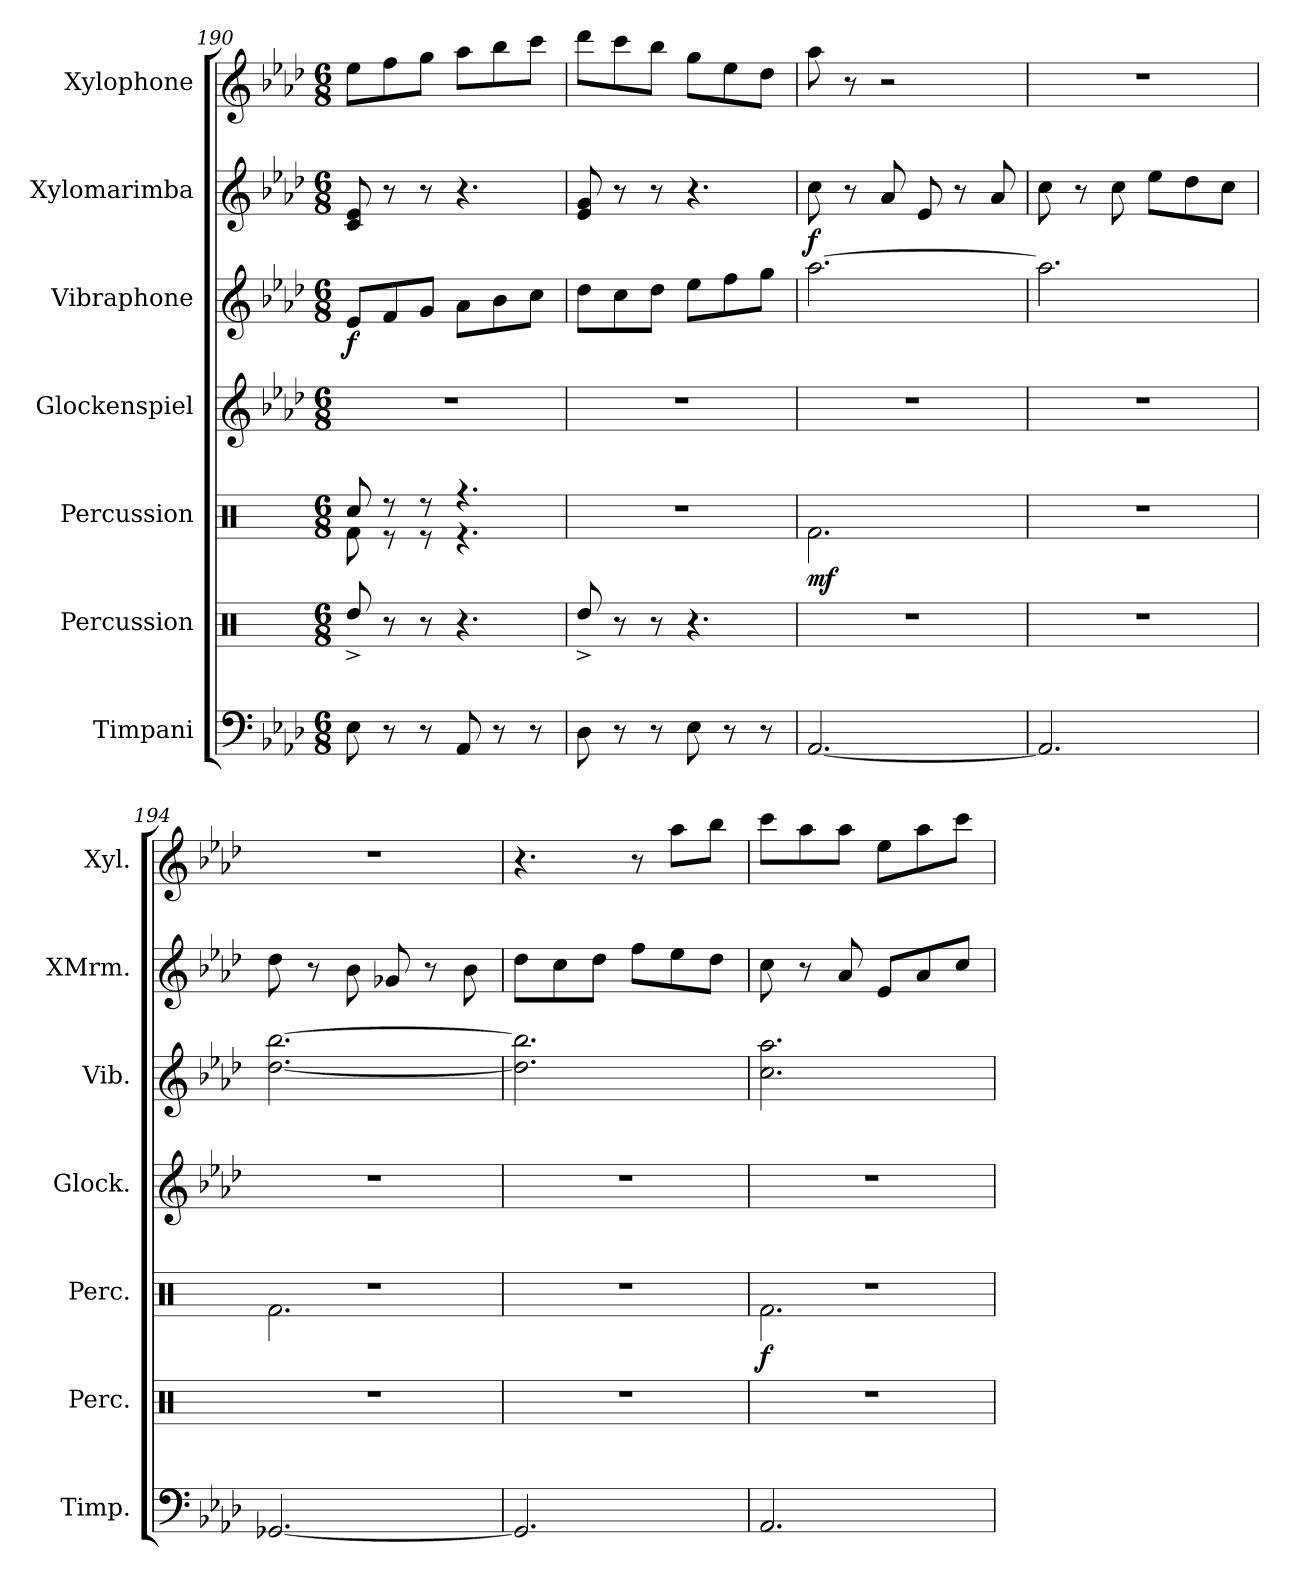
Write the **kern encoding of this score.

**kern	**kern	**kern	**dynam	**kern	**kern	**dynam	**kern	**dynam	**kern
*part7	*part6	*part5	*part5	*part4	*part3	*part3	*part2	*part2	*part1
*staff7	*staff6	*staff5	*staff5	*staff4	*staff3	*staff3	*staff2	*staff2	*staff1
*I"Timpani	*I"Percussion	*I"Percussion	*	*I"Glockenspiel	*I"Vibraphone	*	*I"Xylomarimba	*	*I"Xylophone
*I'Timp.	*I'Perc.	*I'Perc.	*	*I'Glock.	*I'Vib.	*	*I'XMrm.	*	*I'Xyl.
*clefF4	*clefX	*clefX	*	*clefG2	*clefG2	*	*clefG2	*	*clefG2
*	*	*	*	*ITrd-14c-24	*	*	*	*	*ITrd-7c-12
*k[b-e-a-d-]	*k[]	*k[]	*	*k[b-e-a-d-]	*k[b-e-a-d-]	*	*k[b-e-a-d-]	*	*k[b-e-a-d-]
*M6/8	*M6/8	*M6/8	*	*M6/8	*M6/8	*	*M6/8	*	*M6/8
=190	=190	=190	=190	=190	=190	=190	=190	=190	=190
*	*	*^	*	*	*	*	*	*	*
!	!	!	!	!	!	!	!LO:DY:b	!	!	!
8E-\	8Rdd^/	8Rcc/	8Rf\	.	2.r	8e-/L	f	8c/ 8e-/	.	8eee-\L
8r	8r	8r	8r	.	.	8f/	.	8r	.	8fff\
8r	8r	8r	8r	.	.	8g/J	.	8r	.	8ggg\J
8AA-/	4.r	4.r	4.r	.	.	8a-\L	.	4.r	.	8aaa-\L
8r	.	.	.	.	.	8b-\	.	.	.	8bbb-\
8r	.	.	.	.	.	8cc\J	.	.	.	8cccc\J
*	*	*v	*v	*	*	*	*	*	*	*
=191	=191	=191	=191	=191	=191	=191	=191	=191	=191
8D-\	8Rdd^/	2.r	.	2.r	8dd-\L	.	8e-/ 8g/	.	8dddd-\L
8r	8r	.	.	.	8cc\	.	8r	.	8cccc\
8r	8r	.	.	.	8dd-\J	.	8r	.	8bbb-\J
8E-\	4.r	.	.	.	8ee-\L	.	4.r	.	8ggg\L
8r	.	.	.	.	8ff\	.	.	.	8eee-\
8r	.	.	.	.	8gg\J	.	.	.	8ddd-\J
!!LO:PB:g=z
=192	=192	=192	=192	=192	=192	=192	=192	=192	=192
!!LO:REH:place=s1:a:B:fs=14:t=192
*	*	*	*	*	*	*	*	*	*MM240
!	!	!	!LO:DY:b	!	!	!	!	!LO:DY:b	!
[2.AA-/	2.r	2.Rf\	mf	2.r	[2.aa-\	.	8cc\	f	8aaa-\
.	.	.	.	.	.	.	8r	.	8r
.	.	.	.	.	.	.	8a-/	.	2r
.	.	.	.	.	.	.	8e-/	.	.
.	.	.	.	.	.	.	8r	.	.
.	.	.	.	.	.	.	8a-/	.	.
=193	=193	=193	=193	=193	=193	=193	=193	=193	=193
2.AA-/]	2.r	2.r	.	2.r	2.aa-\]	.	8cc\	.	2.r
.	.	.	.	.	.	.	8r	.	.
.	.	.	.	.	.	.	8cc\	.	.
.	.	.	.	.	.	.	8ee-\L	.	.
.	.	.	.	.	.	.	8dd-\	.	.
.	.	.	.	.	.	.	8cc\J	.	.
=194	=194	=194	=194	=194	=194	=194	=194	=194	=194
*	*	*^	*	*	*	*	*	*	*
[2.GG-X/	2.r	2.r	2.Rf\	.	2.r	[2.dd-\ [2.bb-\	.	8dd-\	.	2.r
.	.	.	.	.	.	.	.	8r	.	.
.	.	.	.	.	.	.	.	8b-\	.	.
.	.	.	.	.	.	.	.	8g-X/	.	.
.	.	.	.	.	.	.	.	8r	.	.
.	.	.	.	.	.	.	.	8b-\	.	.
*	*	*v	*v	*	*	*	*	*	*	*
=195	=195	=195	=195	=195	=195	=195	=195	=195	=195
2.GG-/]	2.r	2.r	.	2.r	2.dd-\] 2.bb-\]	.	8dd-\L	.	4.r
.	.	.	.	.	.	.	8cc\	.	.
.	.	.	.	.	.	.	8dd-\J	.	.
.	.	.	.	.	.	.	8ff\L	.	8r
.	.	.	.	.	.	.	8ee-\	.	8aaa-\L
.	.	.	.	.	.	.	8dd-\J	.	8bbb-\J
=196	=196	=196	=196	=196	=196	=196	=196	=196	=196
*	*	*^	*	*	*	*	*	*	*
!	!	!	!	!LO:DY:b	!	!	!	!	!	!
2.AA-/	2.r	2.r	2.Rf\	f	2.r	2.cc\ 2.aa-\	.	8cc\	.	8cccc\L
.	.	.	.	.	.	.	.	8r	.	8aaa-\
.	.	.	.	.	.	.	.	8a-/	.	8aaa-\J
.	.	.	.	.	.	.	.	8e-/L	.	8eee-\L
.	.	.	.	.	.	.	.	8a-/	.	8aaa-\
.	.	.	.	.	.	.	.	8cc/J	.	8cccc\J
*	*	*v	*v	*	*	*	*	*	*	*
=	=	=	=	=	=	=	=	=	=
*-	*-	*-	*-	*-	*-	*-	*-	*-	*-
